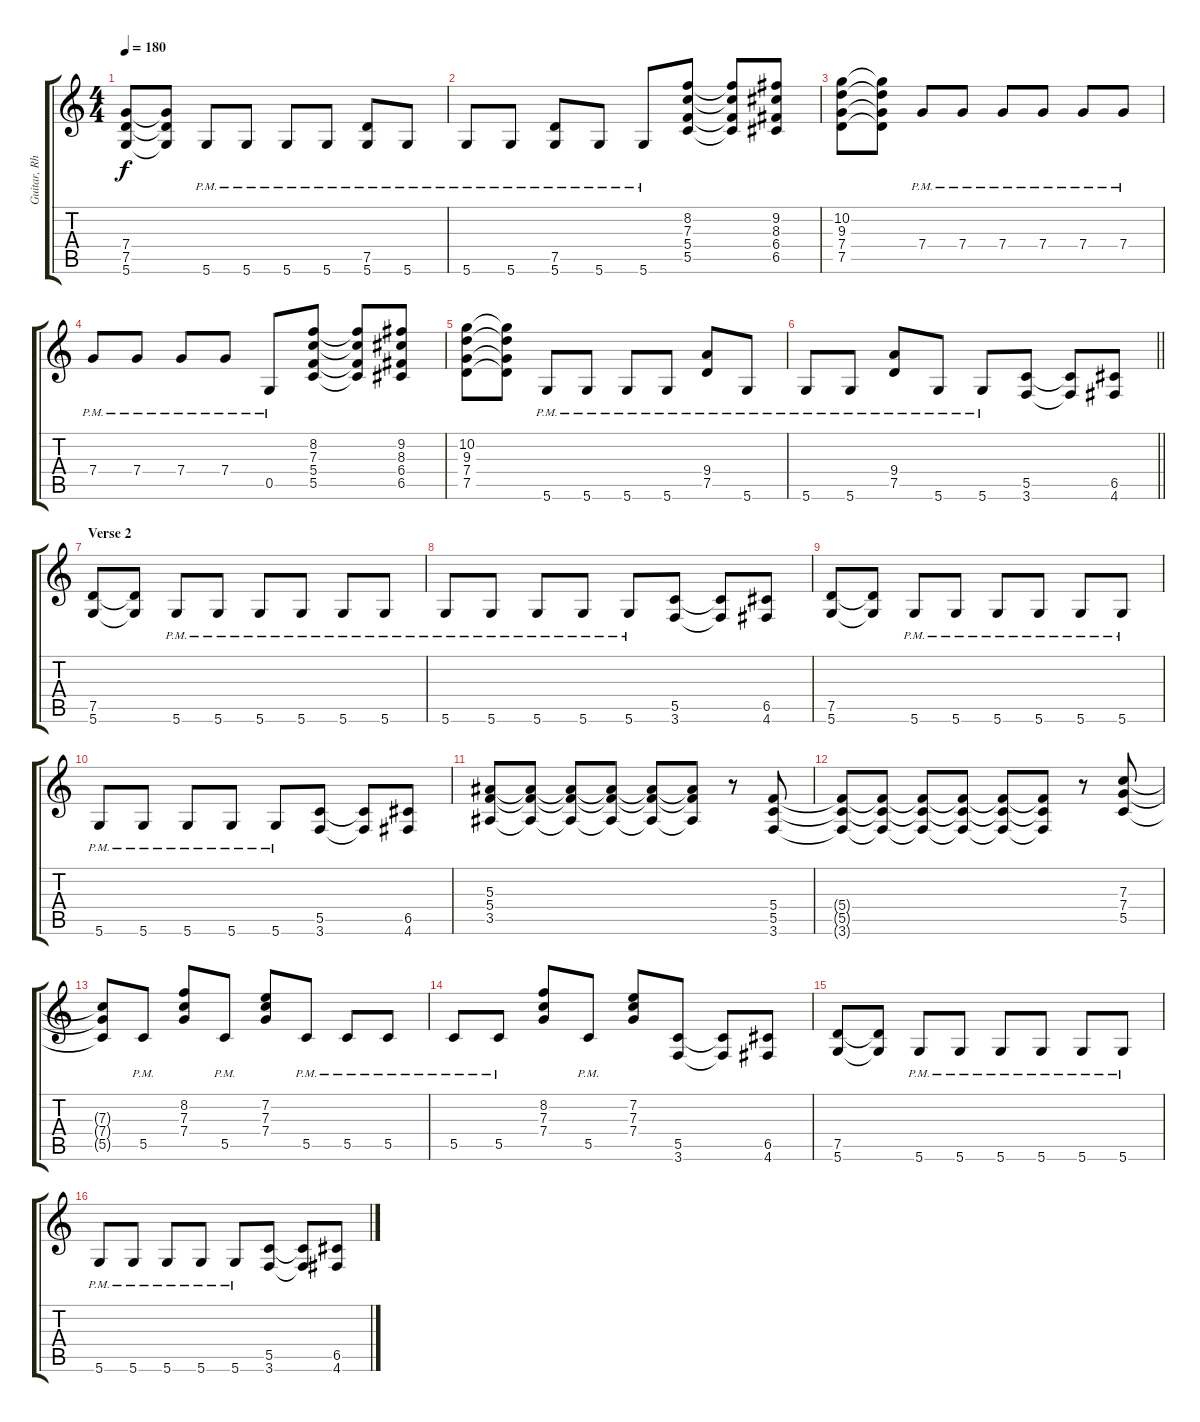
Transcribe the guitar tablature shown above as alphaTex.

\track ("Guitar, Rhythm 2" "Guitar, Rh") {instrument distortionguitar}
\staff {score tabs}
\tuning (D4 A3 F3 C3 G2 D2) {hide}
\ts (4 4)
\tempo 180
\clef g2
\ks c
(7.4 7.5 5.6).8{dy f} (7.4{t} 7.5{t} 5.6{t}).8 5.6{pm}.8 5.6{pm}.8 5.6{pm}.8 5.6{pm}.8 (7.5{pm} 5.6{pm}).8 5.6{pm}.8 |
5.6{pm}.8 5.6{pm}.8 (7.5{pm} 5.6{pm}).8 5.6{pm}.8 5.6{pm}.8 (8.2 7.3 5.4 5.5).8 (8.2{t} 7.3{t} 5.4{t} 5.5{t}).8 (9.2 8.3 6.4 6.5).8 |
(10.2 9.3 7.4 7.5).8 (10.2{t} 9.3{t} 7.4{t} 7.5{t}).8 7.4{pm}.8 7.4{pm}.8 7.4{pm}.8 7.4{pm}.8 7.4{pm}.8 7.4{pm}.8 |
7.4{pm}.8 7.4{pm}.8 7.4{pm}.8 7.4{pm}.8 0.5{pm}.8 (8.2 7.3 5.4 5.5).8 (8.2{t} 7.3{t} 5.4{t} 5.5{t}).8 (9.2 8.3 6.4 6.5).8 |
(10.2 9.3 7.4 7.5).8 (10.2{t} 9.3{t} 7.4{t} 7.5{t}).8 5.6{pm}.8 5.6{pm}.8 5.6{pm}.8 5.6{pm}.8 (9.4{pm} 7.5{pm}).8 5.6{pm}.8 |
\barLineRight lightlight
5.6{pm}.8 5.6{pm}.8 (9.4{pm} 7.5{pm}).8 5.6{pm}.8 5.6{pm}.8 (5.5 3.6).8 (5.5{t} 3.6{t}).8 (6.5 4.6).8 |
\section ("" "Verse 2")
(7.5 5.6).8 (7.5{t} 5.6{t}).8 5.6{pm}.8 5.6{pm}.8 5.6{pm}.8 5.6{pm}.8 5.6{pm}.8 5.6{pm}.8 |
5.6{pm}.8 5.6{pm}.8 5.6{pm}.8 5.6{pm}.8 5.6{pm}.8 (5.5 3.6).8 (5.5{t} 3.6{t}).8 (6.5 4.6).8 |
(7.5 5.6).8 (7.5{t} 5.6{t}).8 5.6{pm}.8 5.6{pm}.8 5.6{pm}.8 5.6{pm}.8 5.6{pm}.8 5.6{pm}.8 |
5.6{pm}.8 5.6{pm}.8 5.6{pm}.8 5.6{pm}.8 5.6{pm}.8 (5.5 3.6).8 (5.5{t} 3.6{t}).8 (6.5 4.6).8 |
(5.3 5.4 3.5).8 (5.3{t} 5.4{t} 3.5{t}).8 (5.3{t} 5.4{t} 3.5{t}).8 (5.3{t} 5.4{t} 3.5{t}).8 (5.3{t} 5.4{t} 3.5{t}).8 (5.3{t} 5.4{t} 3.5{t}).8 r.8 (5.4 5.5 3.6).8 |
(5.4{t} 5.5{t} 3.6{t}).8 (5.4{t} 5.5{t} 3.6{t}).8 (5.4{t} 5.5{t} 3.6{t}).8 (5.4{t} 5.5{t} 3.6{t}).8 (5.4{t} 5.5{t} 3.6{t}).8 (5.4{t} 5.5{t} 3.6{t}).8 r.8 (7.3 7.4 5.5).8 |
(7.3{t} 7.4{t} 5.5{t}).8 5.5{pm}.8 (8.2 7.3 7.4).8 5.5{pm}.8 (7.2 7.3 7.4).8 5.5{pm}.8 5.5{pm}.8 5.5{pm}.8 |
5.5{pm}.8 5.5{pm}.8 (8.2 7.3 7.4).8 5.5{pm}.8 (7.2 7.3 7.4).8 (5.5 3.6).8 (5.5{t} 3.6{t}).8 (6.5 4.6).8 |
(7.5 5.6).8 (7.5{t} 5.6{t}).8 5.6{pm}.8 5.6{pm}.8 5.6{pm}.8 5.6{pm}.8 5.6{pm}.8 5.6{pm}.8 |
5.6{pm}.8 5.6{pm}.8 5.6{pm}.8 5.6{pm}.8 5.6{pm}.8 (5.5 3.6).8 (5.5{t} 3.6{t}).8 (6.5 4.6).8
